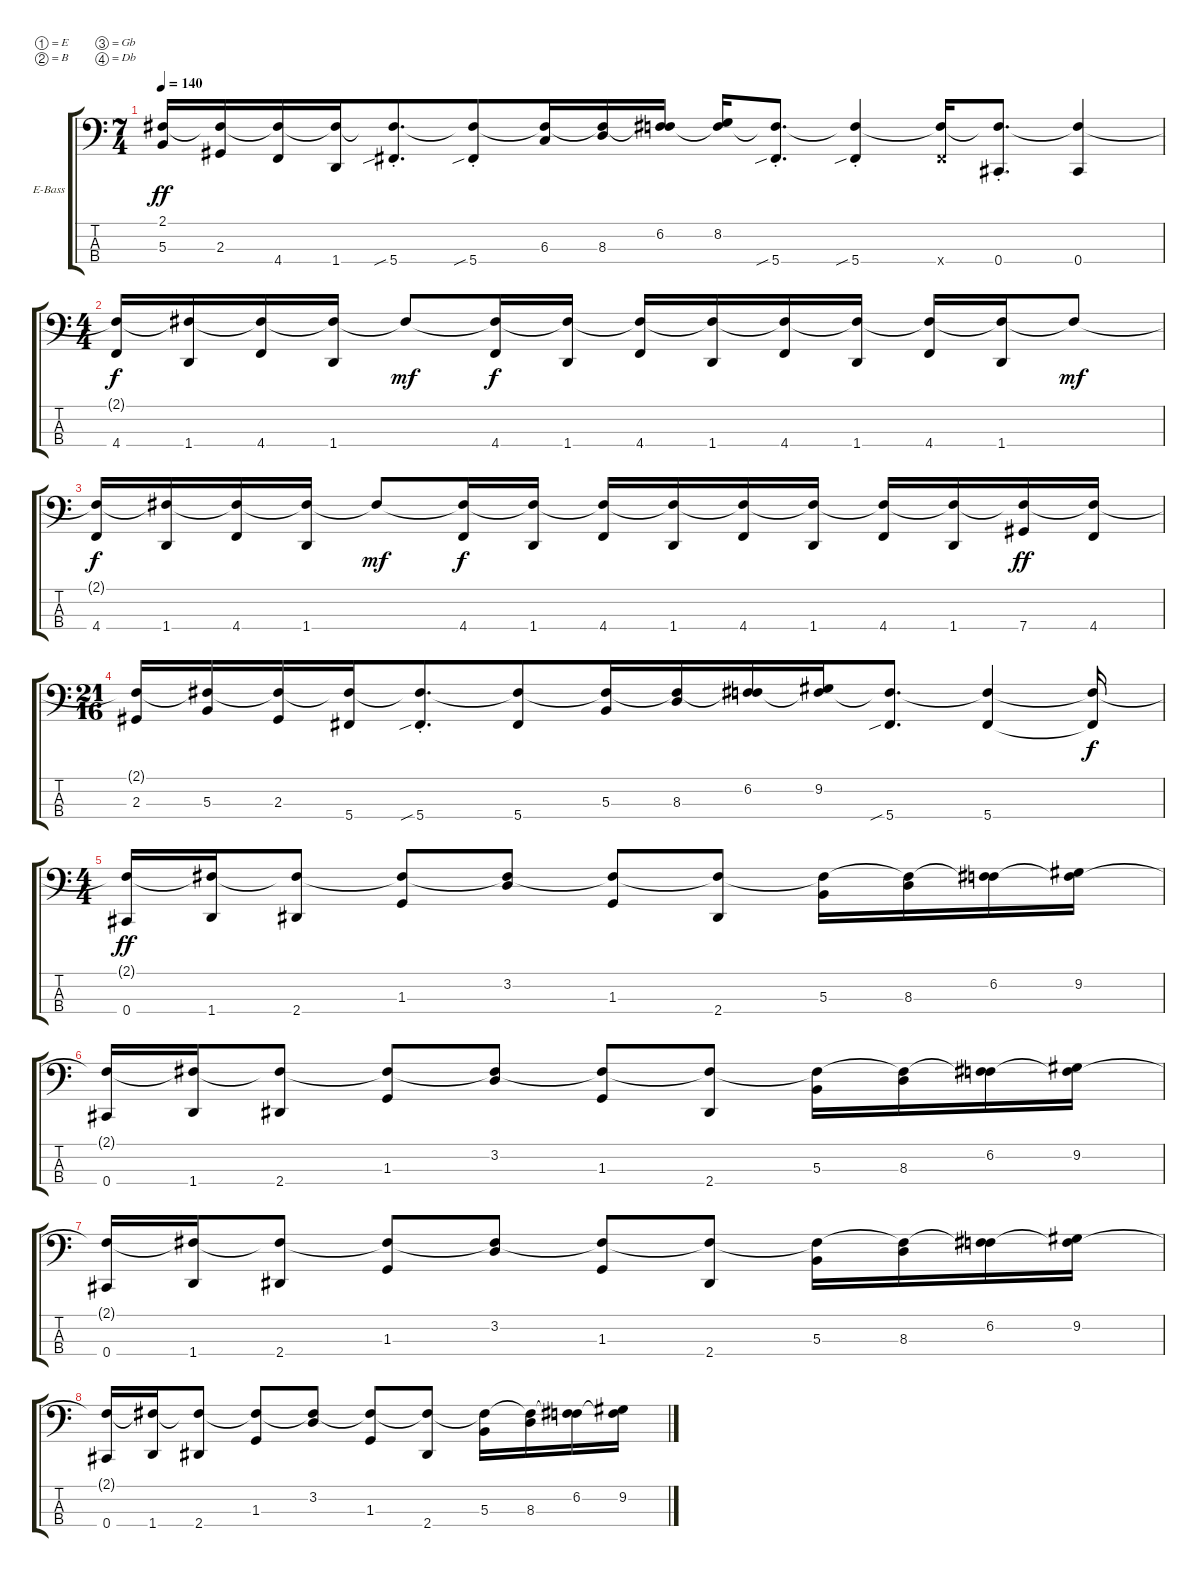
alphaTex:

\bracketExtendMode groupsimilarinstruments
\firstSystemTrackNameOrientation horizontal
\otherSystemsTrackNameOrientation horizontal
\track ("Dan" "E-Bass") {instrument electricbasspick}
\staff {score tabs}
\tuning (E2 B1 Gb1 Db1)
\ts (7 4)
\beaming (8 6 4 4)
\tempo 140
\clef f4
\ks c
(5.3 2.1{t}).16{dy ff} (2.3 2.1{t}).16 (4.4 2.1{t}).16 (1.4 2.1{t}).16 (5.4{sib st} 2.1{t}).8{d} (5.4{sib st} 2.1{t}).8 (6.3 2.1{t}).16 (8.3 2.1{t}).16 (6.2 2.1{t}).16 (8.2 2.1{t}).16 (5.4{sib st} 2.1{t}).8{d} (5.4{sib st} 2.1{t}).4 (5.4{x} 2.1{t}).16 (0.4{st} 2.1{t}).8{d} (0.4 2.1{t}).4 |
\ts (4 4)
\beaming (8 2 2 2 2)
(4.4 2.1{t}).16{dy f} (1.4 2.1{t}).16 (4.4 2.1{t}).16 (1.4 2.1{t}).16 2.1{t}.8{dy mf} (4.4 2.1{t}).16{dy f} (1.4 2.1{t}).16 (4.4 2.1{t}).16 (1.4 2.1{t}).16 (4.4 2.1{t}).16 (1.4 2.1{t}).16 (4.4 2.1{t}).16 (1.4 2.1{t}).16 2.1{t}.8{dy mf} |
(4.4 2.1{t}).16{dy f} (1.4 2.1{t}).16 (4.4 2.1{t}).16 (1.4 2.1{t}).16 2.1{t}.8{dy mf} (4.4 2.1{t}).16{dy f} (1.4 2.1{t}).16 (4.4 2.1{t}).16 (1.4 2.1{t}).16 (4.4 2.1{t}).16 (1.4 2.1{t}).16 (4.4 2.1{t}).16 (1.4 2.1{t}).16 (7.4 2.1{t}).16{dy ff} (4.4 2.1{t}).16 |
\ts (21 16)
\beaming (8 10)
(2.3 2.1{t}).16 (5.3 2.1{t}).16 (2.3 2.1{t}).16 (5.4 2.1{t}).16 (5.4{sib st} 2.1{t}).8{d} (5.4 2.1{t}).8 (5.3 2.1{t}).16 (8.3 2.1{t}).16 (6.2 2.1{t}).16 (9.2 2.1{t}).16 (5.4{sib} 2.1{t}).8{d} (5.4 2.1{t}).4 (5.4{t} 2.1{t}).16{dy f} |
\ts (4 4)
\beaming (8 2 2 2 2)
(0.4 2.1{t}).16{dy ff} (1.4 2.1{t}).16 (2.4 2.1{t}).8 (1.3 2.1{t}).8 (3.2 2.1{t}).8 (1.3 2.1{t}).8 (2.4 2.1{t}).8 (5.3 2.1{t}).16 (8.3 2.1{t}).16 (6.2 2.1{t}).16 (9.2 2.1{t}).16 |
(0.4 2.1{t}).16 (1.4 2.1{t}).16 (2.4 2.1{t}).8 (1.3 2.1{t}).8 (3.2 2.1{t}).8 (1.3 2.1{t}).8 (2.4 2.1{t}).8 (5.3 2.1{t}).16 (8.3 2.1{t}).16 (6.2 2.1{t}).16 (9.2 2.1{t}).16 |
(0.4 2.1{t}).16 (1.4 2.1{t}).16 (2.4 2.1{t}).8 (1.3 2.1{t}).8 (3.2 2.1{t}).8 (1.3 2.1{t}).8 (2.4 2.1{t}).8 (5.3 2.1{t}).16 (8.3 2.1{t}).16 (6.2 2.1{t}).16 (9.2 2.1{t}).16 |
(0.4 2.1{t}).16 (1.4 2.1{t}).16 (2.4 2.1{t}).8 (1.3 2.1{t}).8 (3.2 2.1{t}).8 (1.3 2.1{t}).8 (2.4 2.1{t}).8 (5.3 2.1{t}).16 (8.3 2.1{t}).16 (6.2 2.1{t}).16 (9.2 2.1{t}).16
